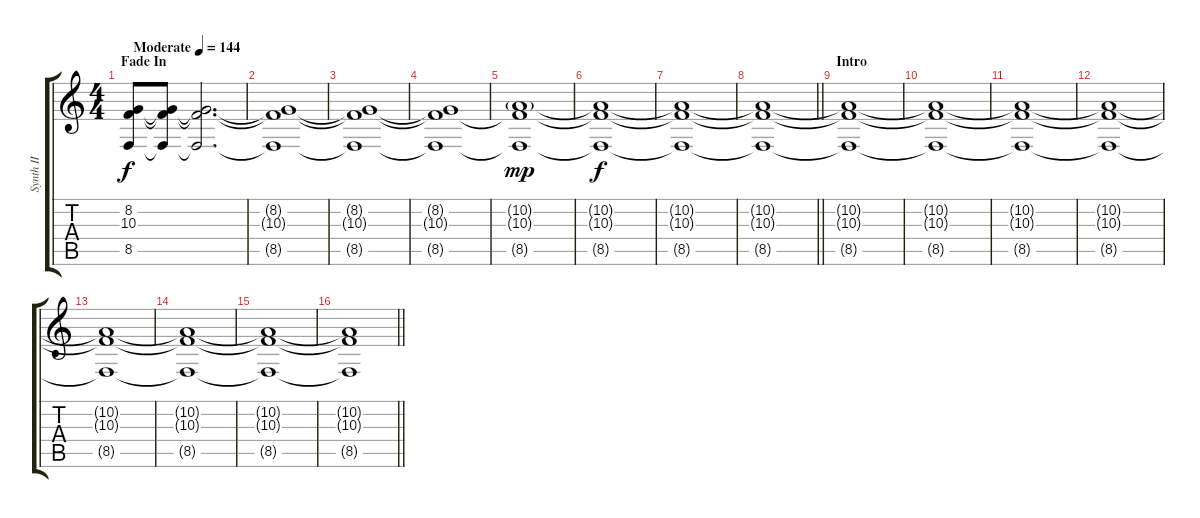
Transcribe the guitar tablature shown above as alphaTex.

\track ("Synth II" "Synth II") {instrument stringensemble2}
\staff {score tabs}
\tuning (E4 B3 G3 D3 A2 E2) {hide}
\ts (4 4)
\section ("" "Fade In")
\tempo (144 "Moderate")
\clef g2
\ks c
(8.2 10.3 8.5).8{dy f volume 0 instrument stringensemble2} (8.2{t} 10.3{t} 8.5{t}).8 (8.2{t} 10.3{t} 8.5{t}).2{d volume 6} |
(8.2{t} 10.3{t} 8.5{t}).1 |
(8.2{t} 10.3{t} 8.5{t}).1 |
(8.2{t} 10.3{t} 8.5{t}).1 |
(10.2{g} 10.3{t} 8.5{t}).1{dy mp} |
(10.2{t} 10.3{t} 8.5{t}).1{dy f} |
(10.2{t} 10.3{t} 8.5{t}).1 |
\barLineRight lightlight
(10.2{t} 10.3{t} 8.5{t}).1 |
\section ("" "Intro")
(10.2{t} 10.3{t} 8.5{t}).1 |
(10.2{t} 10.3{t} 8.5{t}).1 |
(10.2{t} 10.3{t} 8.5{t}).1 |
(10.2{t} 10.3{t} 8.5{t}).1 |
(10.2{t} 10.3{t} 8.5{t}).1 |
(10.2{t} 10.3{t} 8.5{t}).1 |
(10.2{t} 10.3{t} 8.5{t}).1 |
\barLineRight lightlight
(10.2{t} 10.3{t} 8.5{t}).1
